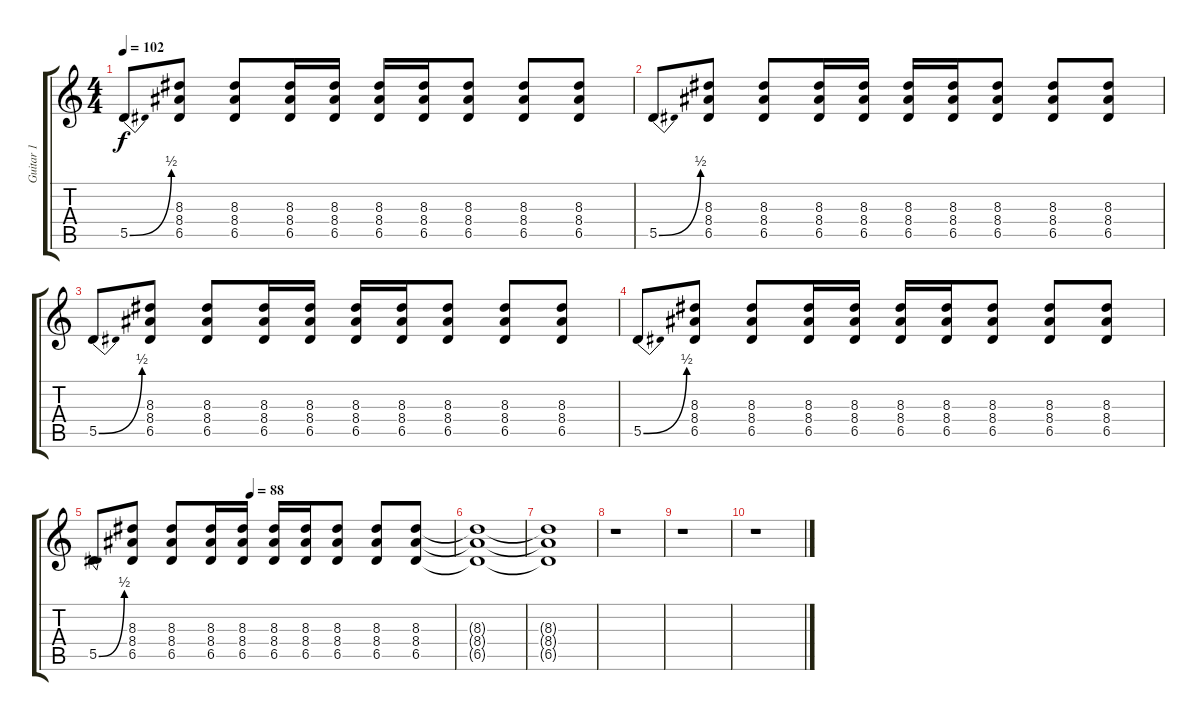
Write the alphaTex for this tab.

\track ("Guitar 1" "Guitar 1") {instrument overdrivenguitar}
\staff {score tabs}
\tuning (E4 B3 G3 D3 A2 E2) {hide}
\ts (4 4)
\tempo 102
\clef g2
\ks c
5.5{be (bend 0 0 60 2)}.8{dy f} (8.3 8.4 6.5).8 (8.3 8.4 6.5).8 (8.3 8.4 6.5).16 (8.3 8.4 6.5).16 (8.3 8.4 6.5).16 (8.3 8.4 6.5).16 (8.3 8.4 6.5).8 (8.3 8.4 6.5).8 (8.3 8.4 6.5).8 |
5.5{be (bend 0 0 60 2)}.8 (8.3 8.4 6.5).8 (8.3 8.4 6.5).8 (8.3 8.4 6.5).16 (8.3 8.4 6.5).16 (8.3 8.4 6.5).16 (8.3 8.4 6.5).16 (8.3 8.4 6.5).8 (8.3 8.4 6.5).8 (8.3 8.4 6.5).8 |
5.5{be (bend 0 0 60 2)}.8 (8.3 8.4 6.5).8 (8.3 8.4 6.5).8 (8.3 8.4 6.5).16 (8.3 8.4 6.5).16 (8.3 8.4 6.5).16 (8.3 8.4 6.5).16 (8.3 8.4 6.5).8 (8.3 8.4 6.5).8 (8.3 8.4 6.5).8 |
5.5{be (bend 0 0 60 2)}.8 (8.3 8.4 6.5).8 (8.3 8.4 6.5).8 (8.3 8.4 6.5).16 (8.3 8.4 6.5).16 (8.3 8.4 6.5).16 (8.3 8.4 6.5).16 (8.3 8.4 6.5).8 (8.3 8.4 6.5).8 (8.3 8.4 6.5).8 |
\tempo (88 0.4375)
5.5{be (bend 0 0 60 2)}.8 (8.3 8.4 6.5).8 (8.3 8.4 6.5).8 (8.3 8.4 6.5).16 (8.3 8.4 6.5).16 (8.3 8.4 6.5).16 (8.3 8.4 6.5).16 (8.3 8.4 6.5).8 (8.3 8.4 6.5).8 (8.3 8.4 6.5).8 |
(8.3{t} 8.4{t} 6.5{t}).1{volume 12} |
(8.3{t} 8.4{t} 6.5{t}).1{volume 6} |
r.1 |
r.1 |
r.1
